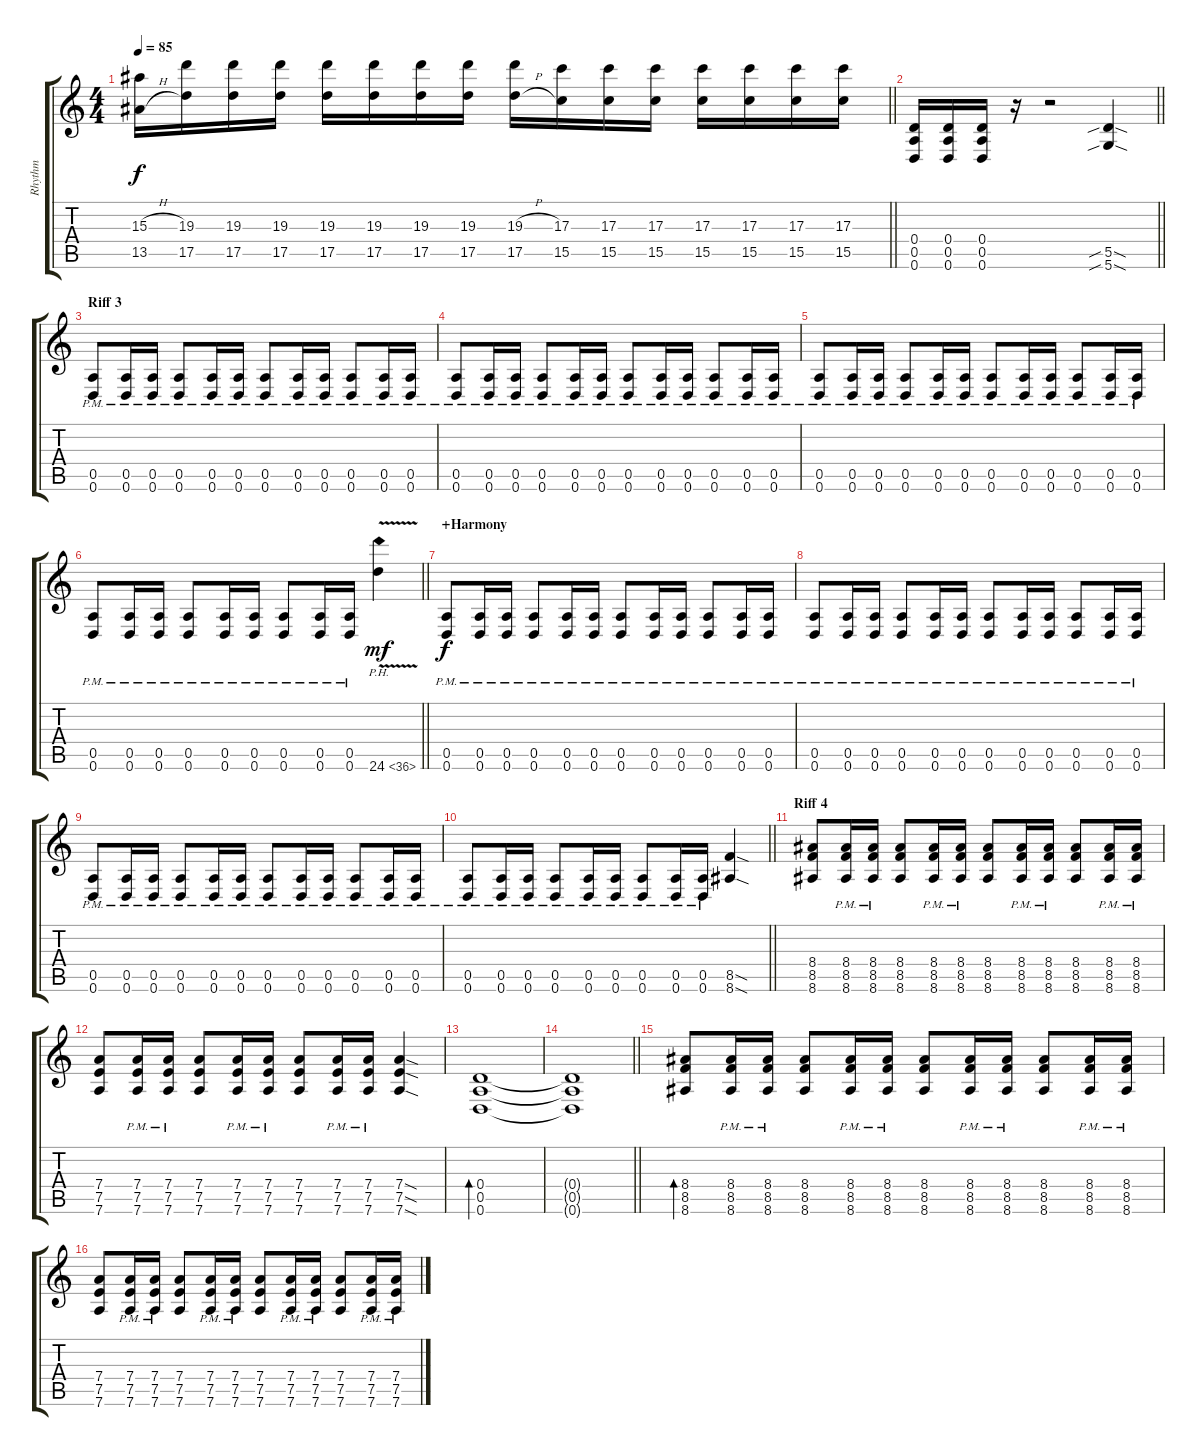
\track ("Rhythm" "Rhythm") {instrument distortionguitar}
\staff {score tabs}
\tuning (E4 B3 G3 D3 A2 D2) {hide}
\ts (4 4)
\tempo 85
\clef g2
\barLineRight lightlight
\ks c
(15.3{h} 13.5{h}).16{dy f} (19.3 17.5).16 (19.3 17.5).16 (19.3 17.5).16 (19.3 17.5).16 (19.3 17.5).16 (19.3 17.5).16 (19.3 17.5).16 (19.3{h} 17.5{h}).16 (17.3 15.5).16 (17.3 15.5).16 (17.3 15.5).16 (17.3 15.5).16 (17.3 15.5).16 (17.3 15.5).16 (17.3 15.5).16 |
\section ("" "")
\barLineRight lightlight
(0.4 0.5 0.6).16 (0.4 0.5 0.6).16 (0.4 0.5 0.6).16 r.16 r.2 (5.5{sib sod} 5.6{sib sod}).4 |
\section ("" "Riff 3")
(0.5{pm} 0.6{pm}).8 (0.5{pm} 0.6{pm}).16 (0.5{pm} 0.6{pm}).16 (0.5{pm} 0.6{pm}).8 (0.5{pm} 0.6{pm}).16 (0.5{pm} 0.6{pm}).16 (0.5{pm} 0.6{pm}).8 (0.5{pm} 0.6{pm}).16 (0.5{pm} 0.6{pm}).16 (0.5{pm} 0.6{pm}).8 (0.5{pm} 0.6{pm}).16 (0.5{pm} 0.6{pm}).16 |
(0.5{pm} 0.6{pm}).8 (0.5{pm} 0.6{pm}).16 (0.5{pm} 0.6{pm}).16 (0.5{pm} 0.6{pm}).8 (0.5{pm} 0.6{pm}).16 (0.5{pm} 0.6{pm}).16 (0.5{pm} 0.6{pm}).8 (0.5{pm} 0.6{pm}).16 (0.5{pm} 0.6{pm}).16 (0.5{pm} 0.6{pm}).8 (0.5{pm} 0.6{pm}).16 (0.5{pm} 0.6{pm}).16 |
(0.5{pm} 0.6{pm}).8 (0.5{pm} 0.6{pm}).16 (0.5{pm} 0.6{pm}).16 (0.5{pm} 0.6{pm}).8 (0.5{pm} 0.6{pm}).16 (0.5{pm} 0.6{pm}).16 (0.5{pm} 0.6{pm}).8 (0.5{pm} 0.6{pm}).16 (0.5{pm} 0.6{pm}).16 (0.5{pm} 0.6{pm}).8 (0.5{pm} 0.6{pm}).16 (0.5{pm} 0.6{pm}).16 |
\barLineRight lightlight
(0.5{pm} 0.6{pm}).8 (0.5{pm} 0.6{pm}).16 (0.5{pm} 0.6{pm}).16 (0.5{pm} 0.6{pm}).8 (0.5{pm} 0.6{pm}).16 (0.5{pm} 0.6{pm}).16 (0.5{pm} 0.6{pm}).8 (0.5{pm} 0.6{pm}).16 (0.5{pm} 0.6{pm}).16 24.6{ph 12 v}.4{dy mf} |
\section ("" "+Harmony")
(0.5{pm} 0.6{pm}).8{dy f} (0.5{pm} 0.6{pm}).16 (0.5{pm} 0.6{pm}).16 (0.5{pm} 0.6{pm}).8 (0.5{pm} 0.6{pm}).16 (0.5{pm} 0.6{pm}).16 (0.5{pm} 0.6{pm}).8 (0.5{pm} 0.6{pm}).16 (0.5{pm} 0.6{pm}).16 (0.5{pm} 0.6{pm}).8 (0.5{pm} 0.6{pm}).16 (0.5{pm} 0.6{pm}).16 |
(0.5{pm} 0.6{pm}).8 (0.5{pm} 0.6{pm}).16 (0.5{pm} 0.6{pm}).16 (0.5{pm} 0.6{pm}).8 (0.5{pm} 0.6{pm}).16 (0.5{pm} 0.6{pm}).16 (0.5{pm} 0.6{pm}).8 (0.5{pm} 0.6{pm}).16 (0.5{pm} 0.6{pm}).16 (0.5{pm} 0.6{pm}).8 (0.5{pm} 0.6{pm}).16 (0.5{pm} 0.6{pm}).16 |
(0.5{pm} 0.6{pm}).8 (0.5{pm} 0.6{pm}).16 (0.5{pm} 0.6{pm}).16 (0.5{pm} 0.6{pm}).8 (0.5{pm} 0.6{pm}).16 (0.5{pm} 0.6{pm}).16 (0.5{pm} 0.6{pm}).8 (0.5{pm} 0.6{pm}).16 (0.5{pm} 0.6{pm}).16 (0.5{pm} 0.6{pm}).8 (0.5{pm} 0.6{pm}).16 (0.5{pm} 0.6{pm}).16 |
\barLineRight lightlight
(0.5{pm} 0.6{pm}).8 (0.5{pm} 0.6{pm}).16 (0.5{pm} 0.6{pm}).16 (0.5{pm} 0.6{pm}).8 (0.5{pm} 0.6{pm}).16 (0.5{pm} 0.6{pm}).16 (0.5{pm} 0.6{pm}).8 (0.5{pm} 0.6{pm}).16 (0.5{pm} 0.6{pm}).16 (8.5{sod} 8.6{sod}).4 |
\section ("" "Riff 4")
(8.4 8.5 8.6).8 (8.4{pm} 8.5{pm} 8.6{pm}).16 (8.4{pm} 8.5{pm} 8.6{pm}).16 (8.4 8.5 8.6).8 (8.4{pm} 8.5{pm} 8.6{pm}).16 (8.4{pm} 8.5{pm} 8.6{pm}).16 (8.4 8.5 8.6).8 (8.4{pm} 8.5{pm} 8.6{pm}).16 (8.4{pm} 8.5{pm} 8.6{pm}).16 (8.4 8.5 8.6).8 (8.4{pm} 8.5{pm} 8.6{pm}).16 (8.4{pm} 8.5{pm} 8.6{pm}).16 |
(7.4 7.5 7.6).8 (7.4{pm} 7.5{pm} 7.6{pm}).16 (7.4{pm} 7.5{pm} 7.6{pm}).16 (7.4 7.5 7.6).8 (7.4{pm} 7.5{pm} 7.6{pm}).16 (7.4{pm} 7.5{pm} 7.6{pm}).16 (7.4 7.5 7.6).8 (7.4{pm} 7.5{pm} 7.6{pm}).16 (7.4{pm} 7.5{pm} 7.6{pm}).16 (7.4{sod} 7.5{sod} 7.6{sod}).4 |
(0.4 0.5 0.6).1{bd 30} |
\barLineRight lightlight
(0.4{t} 0.5{t} 0.6{t}).1 |
\section ("" "")
(8.4 8.5 8.6).8{bd 30} (8.4{pm} 8.5{pm} 8.6{pm}).16 (8.4{pm} 8.5{pm} 8.6{pm}).16 (8.4 8.5 8.6).8 (8.4{pm} 8.5{pm} 8.6{pm}).16 (8.4{pm} 8.5{pm} 8.6{pm}).16 (8.4 8.5 8.6).8 (8.4{pm} 8.5{pm} 8.6{pm}).16 (8.4{pm} 8.5{pm} 8.6{pm}).16 (8.4 8.5 8.6).8 (8.4{pm} 8.5{pm} 8.6{pm}).16 (8.4{pm} 8.5{pm} 8.6{pm}).16 |
(7.4 7.5 7.6).8 (7.4{pm} 7.5{pm} 7.6{pm}).16 (7.4{pm} 7.5{pm} 7.6{pm}).16 (7.4 7.5 7.6).8 (7.4{pm} 7.5{pm} 7.6{pm}).16 (7.4{pm} 7.5{pm} 7.6{pm}).16 (7.4 7.5 7.6).8 (7.4{pm} 7.5{pm} 7.6{pm}).16 (7.4{pm} 7.5{pm} 7.6{pm}).16 (7.4 7.5 7.6).8 (7.4{pm} 7.5{pm} 7.6{pm}).16 (7.4{pm} 7.5{pm} 7.6{pm}).16
